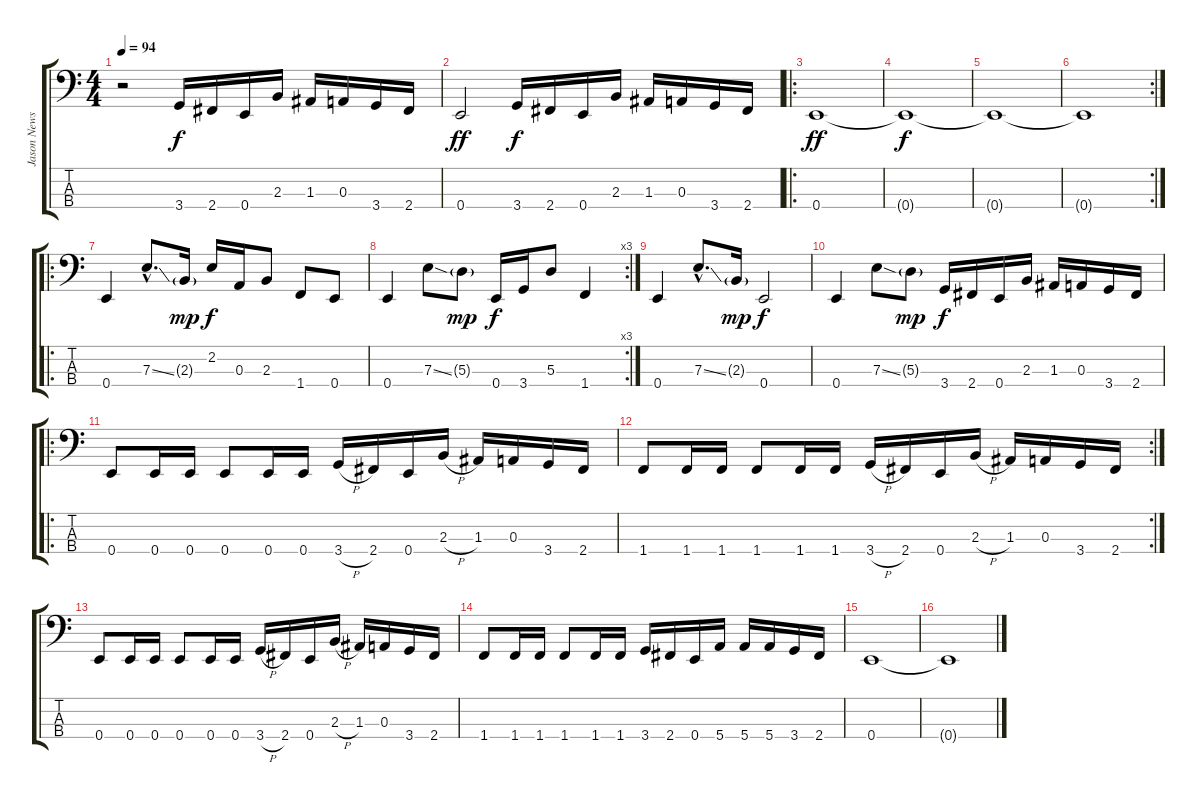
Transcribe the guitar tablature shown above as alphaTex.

\track ("Jason Newsted" "Jason News") {instrument electricbasspick}
\staff {score tabs}
\tuning (G2 D2 A1 E1) {hide}
\ts (4 4)
\tempo 94
\clef f4
\ks c
r.2{dy f instrument electricbasspick} 3.4.16 2.4.16 0.4.16 2.3.16 1.3.16 0.3.16 3.4.16 2.4.16 |
0.4.2{dy ff} 3.4.16{dy f} 2.4.16 0.4.16 2.3.16 1.3.16 0.3.16 3.4.16 2.4.16 |
\ro
0.4.1{dy ff} |
0.4{t}.1{dy f} |
0.4{t}.1 |
\rc 2
0.4{t}.1 |
\ro
0.4.4 7.3{ss hac}.8{d} 2.3{g}.16{dy mp} 2.2.16{dy f} 0.3.16 2.3.8 1.4.8 0.4.8 |
\rc 3
0.4.4 7.3{ss}.8 5.3{g}.8{dy mp} 0.4.16{dy f} 3.4.16 5.3.8 1.4.4 |
0.4.4 7.3{ss hac}.8{d} 2.3{g}.16{dy mp} 0.4.2{dy f} |
0.4.4 7.3{ss}.8 5.3{g}.8{dy mp} 3.4.16{dy f} 2.4.16 0.4.16 2.3.16 1.3.16 0.3.16 3.4.16 2.4.16 |
\ro
0.4.8 0.4.16 0.4.16 0.4.8 0.4.16 0.4.16 3.4{h}.16 2.4.16 0.4.16 2.3{h}.16 1.3.16 0.3.16 3.4.16 2.4.16 |
\rc 2
1.4.8 1.4.16 1.4.16 1.4.8 1.4.16 1.4.16 3.4{h}.16 2.4.16 0.4.16 2.3{h}.16 1.3.16 0.3.16 3.4.16 2.4.16 |
0.4.8 0.4.16 0.4.16 0.4.8 0.4.16 0.4.16 3.4{h}.16 2.4.16 0.4.16 2.3{h}.16 1.3.16 0.3.16 3.4.16 2.4.16 |
1.4.8 1.4.16 1.4.16 1.4.8 1.4.16 1.4.16 3.4.16 2.4.16 0.4.16 5.4.16 5.4.16 5.4.16 3.4.16 2.4.16 |
0.4.1 |
0.4{t}.1
